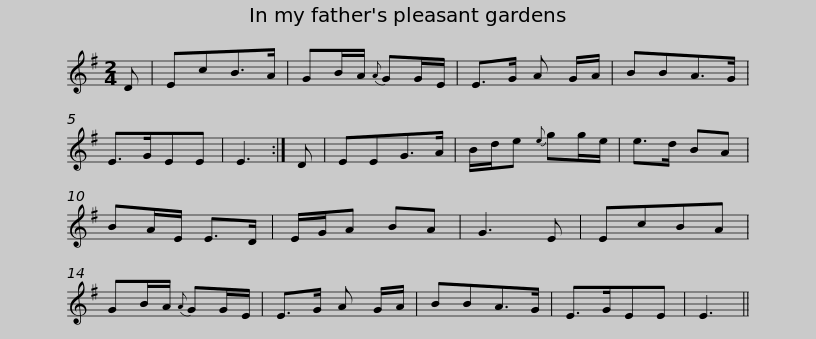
X:1
L:1/8
M:2/4
I:linebreak $
K:Emin
V:1 treble
V:1
 D | EcB>A | GB/A/{A} GG/E/ | E>G A G/A/ | BBA>G | %5
 E>GEE | E3 :| D | EEG>A | B/d/e{e} gg/e/ |$ %10
 e>d BA | BA/E/ E>D | E/G/A BA | G3 E | EcBA | %15
 GB/A/{A} GG/E/ | E>G A G/A/ | BBA>G | E>GEE | E3 || %20
